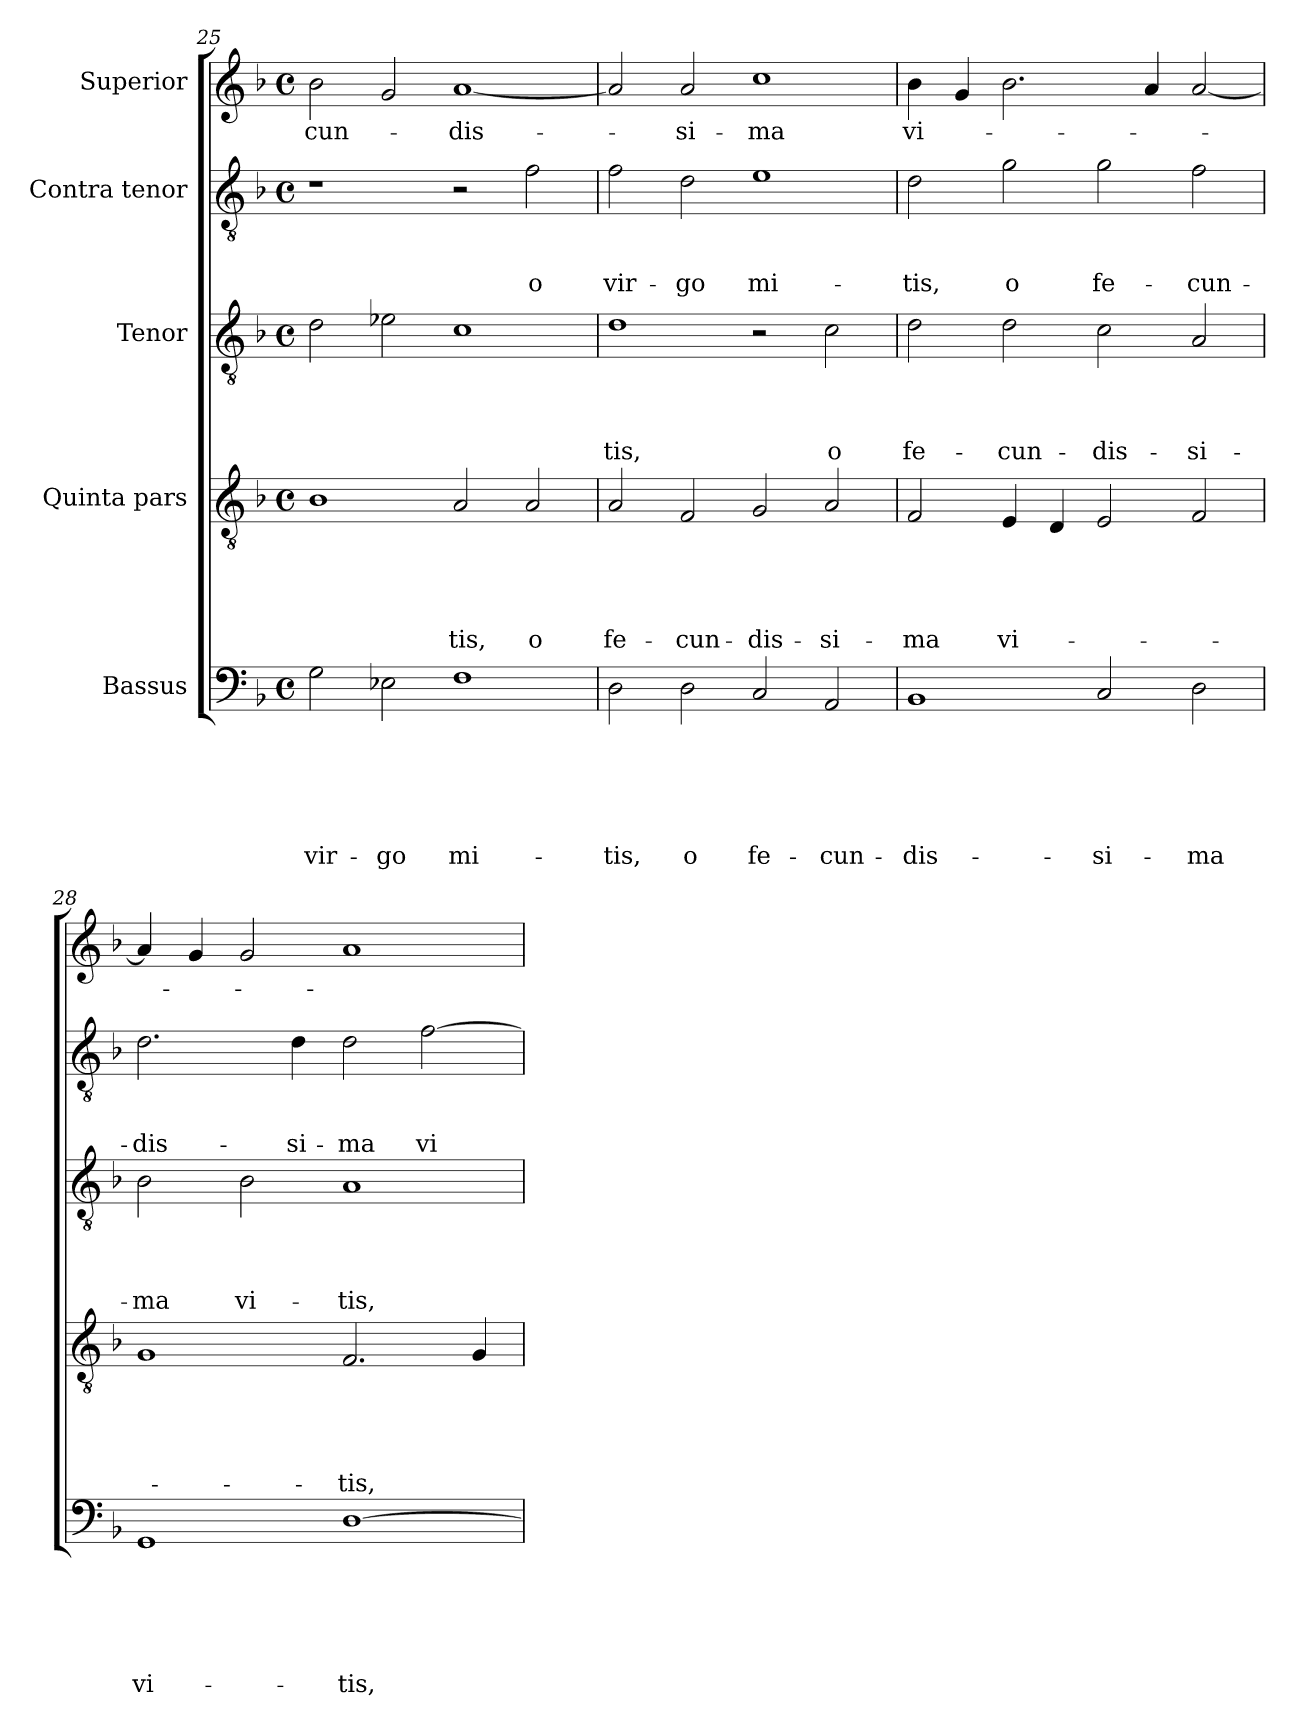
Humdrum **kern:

**kern	**text	**text	**text	**text	**text	**text	**kern	**text	**text	**text	**text	**text	**kern	**text	**text	**text	**text	**kern	**text	**text	**text	**kern	**text
*part5	*part5	*part5	*part5	*part5	*part5	*part5	*part4	*part4	*part4	*part4	*part4	*part4	*part3	*part3	*part3	*part3	*part3	*part2	*part2	*part2	*part2	*part1	*part1
*staff5	*staff5	*staff5	*staff5	*staff5	*staff5	*staff5	*staff4	*staff4	*staff4	*staff4	*staff4	*staff4	*staff3	*staff3	*staff3	*staff3	*staff3	*staff2	*staff2	*staff2	*staff2	*staff1	*staff1
*I"Bassus	*	*	*	*	*	*	*I"Quinta pars	*	*	*	*	*	*I"Tenor	*	*	*	*	*I"Contra tenor	*	*	*	*I"Superior	*
!!LO:PB:g=z
*clefF4	*	*	*	*	*	*	*clefGv2	*	*	*	*	*	*clefGv2	*	*	*	*	*clefGv2	*	*	*	*clefG2	*
*k[b-]	*	*	*	*	*	*	*k[b-]	*	*	*	*	*	*k[b-]	*	*	*	*	*k[b-]	*	*	*	*k[b-]	*
*F:	*	*	*	*	*	*	*F:	*	*	*	*	*	*F:	*	*	*	*	*F:	*	*	*	*F:	*
*M4/4	*	*	*	*	*	*	*M4/4	*	*	*	*	*	*M4/4	*	*	*	*	*M4/4	*	*	*	*M4/4	*
*met(c)	*	*	*	*	*	*	*met(c)	*	*	*	*	*	*met(c)	*	*	*	*	*met(c)	*	*	*	*met(c)	*
=25	=25	=25	=25	=25	=25	=25	=25	=25	=25	=25	=25	=25	=25	=25	=25	=25	=25	=25	=25	=25	=25	=25	=25
!	!	!	!	!	!	!LO:LY:b	!	!	!	!	!	!	!	!	!	!	!	!	!	!	!	!	!LO:LY:b
2G\	.	.	.	.	.	vir-	1B-	.	.	.	.	.	2d\	.	.	.	.	1r	.	.	.	2b-\	-cun-
!	!	!	!	!	!	!LO:LY:b	!	!	!	!	!	!	!	!	!	!	!	!	!	!	!	!	!
2E-X\	.	.	.	.	.	-go	.	.	.	.	.	.	2e-X\	.	.	.	.	.	.	.	.	2g/	.
!	!	!	!	!	!	!LO:LY:b	!	!	!	!	!	!LO:LY:b	!	!	!	!	!	!	!	!	!	!	!LO:LY:b
1F	.	.	.	.	.	mi-	2A/	.	.	.	.	-tis,	1c	.	.	.	.	2r	.	.	.	[<1a	-dis-
!	!	!	!	!	!	!	!	!	!	!	!	!LO:LY:b	!	!	!	!	!	!	!	!	!LO:LY:b	!	!
.	.	.	.	.	.	.	2A/	.	.	.	.	o	.	.	.	.	.	2f\	.	.	o	.	.
=26	=26	=26	=26	=26	=26	=26	=26	=26	=26	=26	=26	=26	=26	=26	=26	=26	=26	=26	=26	=26	=26	=26	=26
!	!	!	!	!	!	!LO:LY:b	!	!	!	!	!	!LO:LY:b	!	!	!	!	!LO:LY:b	!	!	!	!LO:LY:b	!	!
2D\	.	.	.	.	.	-tis,	2A/	.	.	.	.	fe-	1d	.	.	.	-tis,	2f\	.	.	vir-	2a/]	.
!	!	!	!	!	!	!LO:LY:b	!	!	!	!	!	!LO:LY:b	!	!	!	!	!	!	!	!	!LO:LY:b	!	!LO:LY:b
2D\	.	.	.	.	.	o	2F/	.	.	.	.	-cun-	.	.	.	.	.	2d\	.	.	-go	2a/	-si-
!	!	!	!	!	!	!LO:LY:b	!	!	!	!	!	!LO:LY:b	!	!	!	!	!	!	!	!	!LO:LY:b	!	!LO:LY:b
2C/	.	.	.	.	.	fe-	2G/	.	.	.	.	-dis-	2r	.	.	.	.	1e	.	.	mi-	1cc	-ma
!	!	!	!	!	!	!LO:LY:b	!	!	!	!	!	!LO:LY:b	!	!	!	!	!LO:LY:b	!	!	!	!	!	!
2AA/	.	.	.	.	.	-cun-	2A/	.	.	.	.	-si-	2c\	.	.	.	o	.	.	.	.	.	.
=27	=27	=27	=27	=27	=27	=27	=27	=27	=27	=27	=27	=27	=27	=27	=27	=27	=27	=27	=27	=27	=27	=27	=27
!	!	!	!	!	!	!LO:LY:b	!	!	!	!	!	!LO:LY:b	!	!	!	!	!LO:LY:b	!	!	!	!LO:LY:b	!	!LO:LY:b
1BB-	.	.	.	.	.	-dis-	2F/	.	.	.	.	-ma	2d\	.	.	.	fe-	2d\	.	.	-tis,	4b-\	vi-
.	.	.	.	.	.	.	.	.	.	.	.	.	.	.	.	.	.	.	.	.	.	4g/	.
!	!	!	!	!	!	!	!	!	!	!	!	!LO:LY:b	!	!	!	!	!LO:LY:b	!	!	!	!LO:LY:b	!	!
.	.	.	.	.	.	.	4E/	.	.	.	.	vi-	2d\	.	.	.	-cun-	2g\	.	.	o	2.b-\	.
.	.	.	.	.	.	.	4D/	.	.	.	.	.	.	.	.	.	.	.	.	.	.	.	.
!	!	!	!	!	!	!LO:LY:b	!	!	!	!	!	!	!	!	!	!	!LO:LY:b	!	!	!	!LO:LY:b	!	!
2C/	.	.	.	.	.	-si-	2E/	.	.	.	.	.	2c\	.	.	.	-dis-	2g\	.	.	fe-	.	.
.	.	.	.	.	.	.	.	.	.	.	.	.	.	.	.	.	.	.	.	.	.	4a/	.
!	!	!	!	!	!	!LO:LY:b	!	!	!	!	!	!	!	!	!	!	!LO:LY:b	!	!	!	!LO:LY:b	!	!
2D\	.	.	.	.	.	-ma	2F/	.	.	.	.	.	2A/	.	.	.	-si-	2f\	.	.	-cun-	[<2a/	.
=28	=28	=28	=28	=28	=28	=28	=28	=28	=28	=28	=28	=28	=28	=28	=28	=28	=28	=28	=28	=28	=28	=28	=28
!	!	!	!	!	!	!LO:LY:b	!	!	!	!	!	!	!	!	!	!	!LO:LY:b	!	!	!	!LO:LY:b	!	!
1GG	.	.	.	.	.	vi-	1G	.	.	.	.	.	2B-\	.	.	.	-ma	2.d\	.	.	-dis-	4a/]	.
.	.	.	.	.	.	.	.	.	.	.	.	.	.	.	.	.	.	.	.	.	.	4g/	.
!	!	!	!	!	!	!	!	!	!	!	!	!	!	!	!	!	!LO:LY:b	!	!	!	!	!	!
.	.	.	.	.	.	.	.	.	.	.	.	.	2B-\	.	.	.	vi-	.	.	.	.	2g/	.
!	!	!	!	!	!	!	!	!	!	!	!	!	!	!	!	!	!	!	!	!	!LO:LY:b	!	!
.	.	.	.	.	.	.	.	.	.	.	.	.	.	.	.	.	.	4d\	.	.	-si-	.	.
!	!	!	!	!	!	!LO:LY:b	!	!	!	!	!	!LO:LY:b	!	!	!	!	!LO:LY:b	!	!	!	!LO:LY:b	!	!
[>1D	.	.	.	.	.	-tis,	2.F/	.	.	.	.	-tis,	1A	.	.	.	-tis,	2d\	.	.	-ma	1a	.
!	!	!	!	!	!	!	!	!	!	!	!	!	!	!	!	!	!	!	!	!	!LO:LY:b	!	!
.	.	.	.	.	.	.	.	.	.	.	.	.	.	.	.	.	.	[>2f\	.	.	vi-	.	.
.	.	.	.	.	.	.	4G/	.	.	.	.	.	.	.	.	.	.	.	.	.	.	.	.
=	=	=	=	=	=	=	=	=	=	=	=	=	=	=	=	=	=	=	=	=	=	=	=
*-	*-	*-	*-	*-	*-	*-	*-	*-	*-	*-	*-	*-	*-	*-	*-	*-	*-	*-	*-	*-	*-	*-	*-
